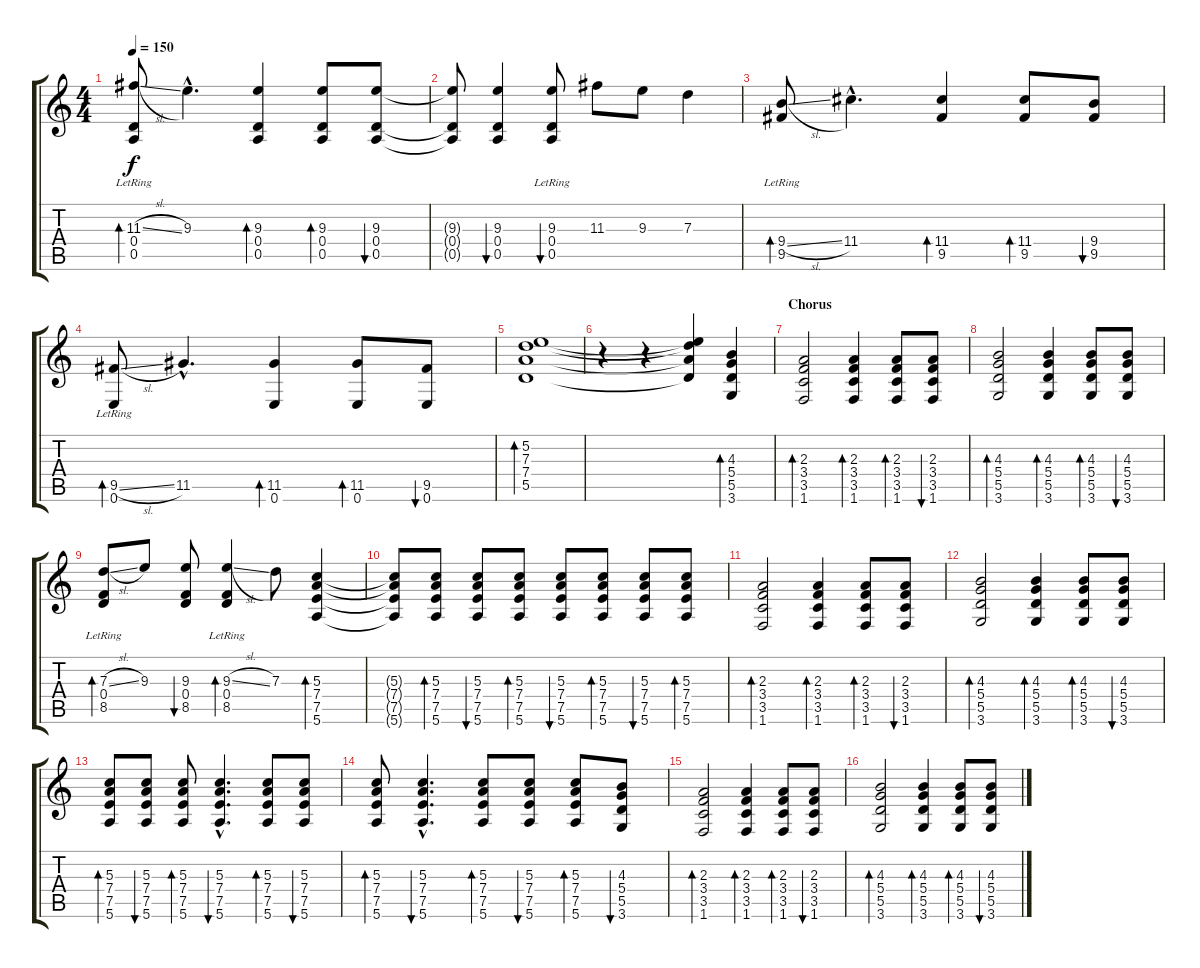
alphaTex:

\track "" {instrument acousticguitarsteel}
\staff {score tabs}
\tuning (E4 B3 G3 D3 A2 E2) {hide}
\ts (4 4)
\tempo 150
\clef g2
\ks c
(11.3{sl} 0.4{lr} 0.5{lr}).8{bd 60 dy f} 9.3{hac}.4{d} (9.3 0.4 0.5).4{bd 60} (9.3 0.4 0.5).8{bd 60} (9.3 0.4 0.5).8{bu 60} |
(9.3{t} 0.4{t} 0.5{t}).8 (9.3 0.4 0.5).4{bu 60} (9.3 0.4{lr} 0.5{lr}).8{bu 60} 11.3.8 9.3.8 7.3.4 |
(9.4{sl} 9.5{lr}).8{bd 60} 11.4{hac}.4{d} (11.4 9.5).4{bd 60} (11.4 9.5).8{bd 60} (9.4 9.5).8{bu 60} |
(9.5{sl} 0.6{lr}).8{bd 60} 11.5{hac}.4{d} (11.5 0.6).4{bd 60} (11.5 0.6).8{bd 60} (9.5 0.6).8{bu 60} |
(5.2 7.3 7.4 5.5).1{bd 480} |
r.4 r.4 (5.2{t} 7.3{t} 7.4{t} 5.5{t}).4 (4.3 5.4 5.5 3.6).4{bd 60} |
\section ("" "Chorus")
(2.3 3.4 3.5 1.6).2{bd 60} (2.3 3.4 3.5 1.6).4{bd 60} (2.3 3.4 3.5 1.6).8{bd 60} (2.3 3.4 3.5 1.6).8{bu 60} |
(4.3 5.4 5.5 3.6).2{bd 60} (4.3 5.4 5.5 3.6).4{bd 60} (4.3 5.4 5.5 3.6).8{bd 60} (4.3 5.4 5.5 3.6).8{bu 60} |
(7.3{sl} 0.4{lr} 8.5{lr}).8{bd 60} 9.3.8 (9.3 0.4 8.5).8{bu 60} (9.3{sl} 0.4{lr} 8.5{lr}).4{bd 60} 7.3.8 (5.3 7.4 7.5 5.6).4{bd 60} |
(5.3{t} 7.4{t} 7.5{t} 5.6{t}).8 (5.3 7.4 7.5 5.6).8{bd 60} (5.3 7.4 7.5 5.6).8{bu 60} (5.3 7.4 7.5 5.6).8{bd 60} (5.3 7.4 7.5 5.6).8{bu 60} (5.3 7.4 7.5 5.6).8{bd 60} (5.3 7.4 7.5 5.6).8{bu 60} (5.3 7.4 7.5 5.6).8{bd 60} |
(2.3 3.4 3.5 1.6).2{bd 60} (2.3 3.4 3.5 1.6).4{bd 60} (2.3 3.4 3.5 1.6).8{bd 60} (2.3 3.4 3.5 1.6).8{bu 60} |
(4.3 5.4 5.5 3.6).2{bd 60} (4.3 5.4 5.5 3.6).4{bd 60} (4.3 5.4 5.5 3.6).8{bd 60} (4.3 5.4 5.5 3.6).8{bu 60} |
(5.3 7.4 7.5 5.6).8{bd 60} (5.3 7.4 7.5 5.6).8{bu 60} (5.3 7.4 7.5 5.6).8{bd 60} (5.3{hac} 7.4{hac} 7.5{hac} 5.6{hac}).4{d bu 60} (5.3 7.4 7.5 5.6).8{bd 60} (5.3 7.4 7.5 5.6).8{bu 60} |
(5.3 7.4 7.5 5.6).8{bd 60} (5.3{hac} 7.4{hac} 7.5{hac} 5.6{hac}).4{d bu 60} (5.3 7.4 7.5 5.6).8{bd 60} (5.3 7.4 7.5 5.6).8{bu 60} (5.3 7.4 7.5 5.6).8{bd 60} (4.3 5.4 5.5 3.6).8{bu 60} |
(2.3 3.4 3.5 1.6).2{bd 60} (2.3 3.4 3.5 1.6).4{bd 60} (2.3 3.4 3.5 1.6).8{bd 60} (2.3 3.4 3.5 1.6).8{bu 60} |
(4.3 5.4 5.5 3.6).2{bd 60} (4.3 5.4 5.5 3.6).4{bd 60} (4.3 5.4 5.5 3.6).8{bd 60} (4.3 5.4 5.5 3.6).8{bu 60}
